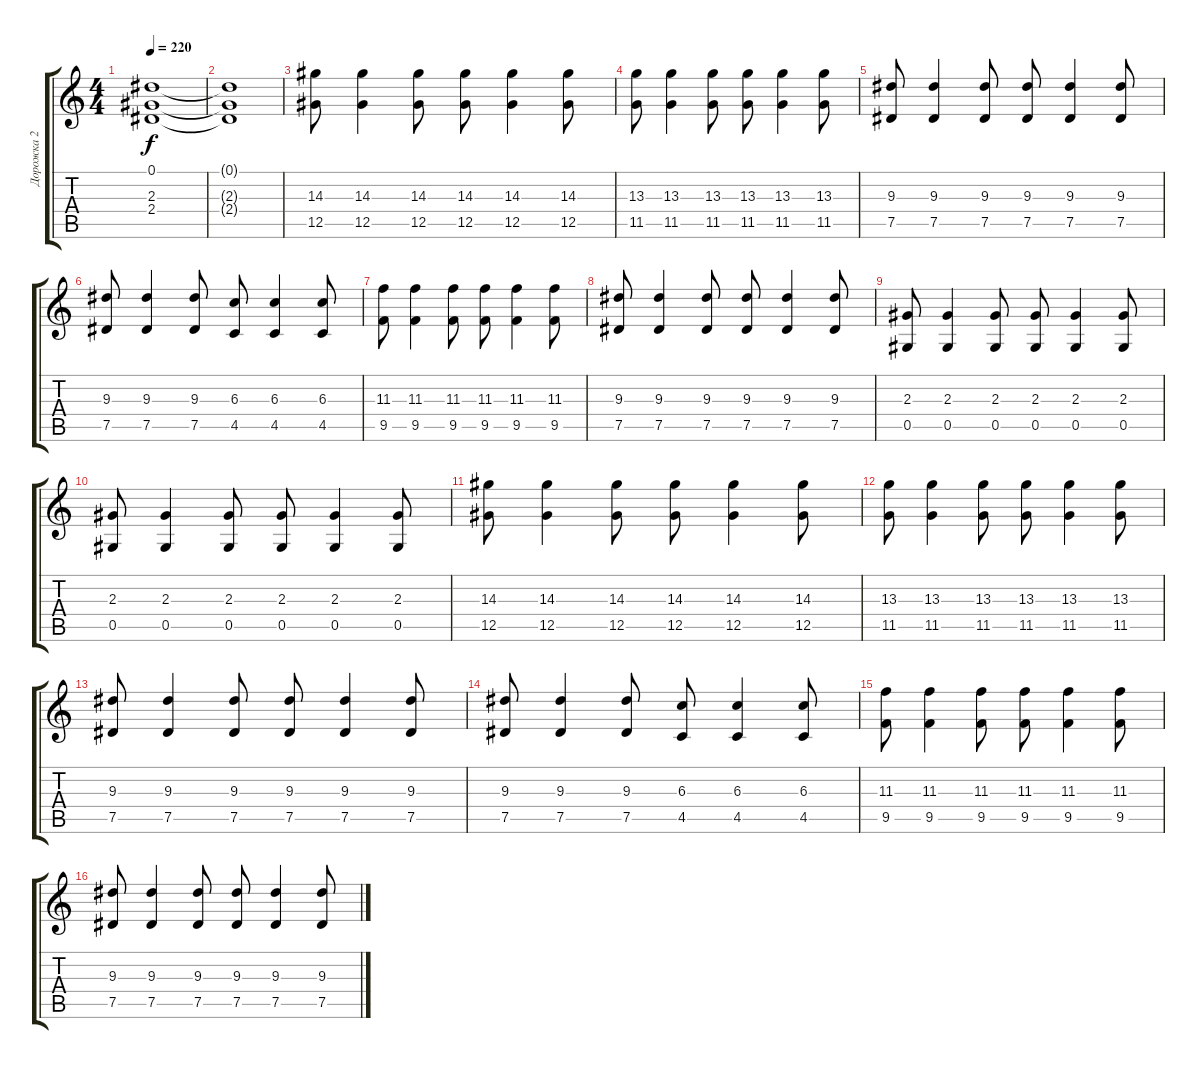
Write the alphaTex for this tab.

\track ("Дорожка 2" "Дорожка 2") {instrument overdrivenguitar}
\staff {score tabs}
\tuning (Eb4 Bb3 Gb3 Db3 Ab2 Db2) {hide}
\ts (4 4)
\tempo 220
\clef g2
\ks c
(0.1 2.3 2.4).1{dy f} |
(0.1{t} 2.3{t} 2.4{t}).1 |
(14.3 12.5).8 (14.3 12.5).4 (14.3 12.5).8 (14.3 12.5).8 (14.3 12.5).4 (14.3 12.5).8 |
(13.3 11.5).8 (13.3 11.5).4 (13.3 11.5).8 (13.3 11.5).8 (13.3 11.5).4 (13.3 11.5).8 |
(9.3 7.5).8 (9.3 7.5).4 (9.3 7.5).8 (9.3 7.5).8 (9.3 7.5).4 (9.3 7.5).8 |
(9.3 7.5).8 (9.3 7.5).4 (9.3 7.5).8 (6.3 4.5).8 (6.3 4.5).4 (6.3 4.5).8 |
(11.3 9.5).8 (11.3 9.5).4 (11.3 9.5).8 (11.3 9.5).8 (11.3 9.5).4 (11.3 9.5).8 |
(9.3 7.5).8 (9.3 7.5).4 (9.3 7.5).8 (9.3 7.5).8 (9.3 7.5).4 (9.3 7.5).8 |
(2.3 0.5).8 (2.3 0.5).4 (2.3 0.5).8 (2.3 0.5).8 (2.3 0.5).4 (2.3 0.5).8 |
(2.3 0.5).8 (2.3 0.5).4 (2.3 0.5).8 (2.3 0.5).8 (2.3 0.5).4 (2.3 0.5).8 |
(14.3 12.5).8 (14.3 12.5).4 (14.3 12.5).8 (14.3 12.5).8 (14.3 12.5).4 (14.3 12.5).8 |
(13.3 11.5).8 (13.3 11.5).4 (13.3 11.5).8 (13.3 11.5).8 (13.3 11.5).4 (13.3 11.5).8 |
(9.3 7.5).8 (9.3 7.5).4 (9.3 7.5).8 (9.3 7.5).8 (9.3 7.5).4 (9.3 7.5).8 |
(9.3 7.5).8 (9.3 7.5).4 (9.3 7.5).8 (6.3 4.5).8 (6.3 4.5).4 (6.3 4.5).8 |
(11.3 9.5).8 (11.3 9.5).4 (11.3 9.5).8 (11.3 9.5).8 (11.3 9.5).4 (11.3 9.5).8 |
(9.3 7.5).8 (9.3 7.5).4 (9.3 7.5).8 (9.3 7.5).8 (9.3 7.5).4 (9.3 7.5).8
